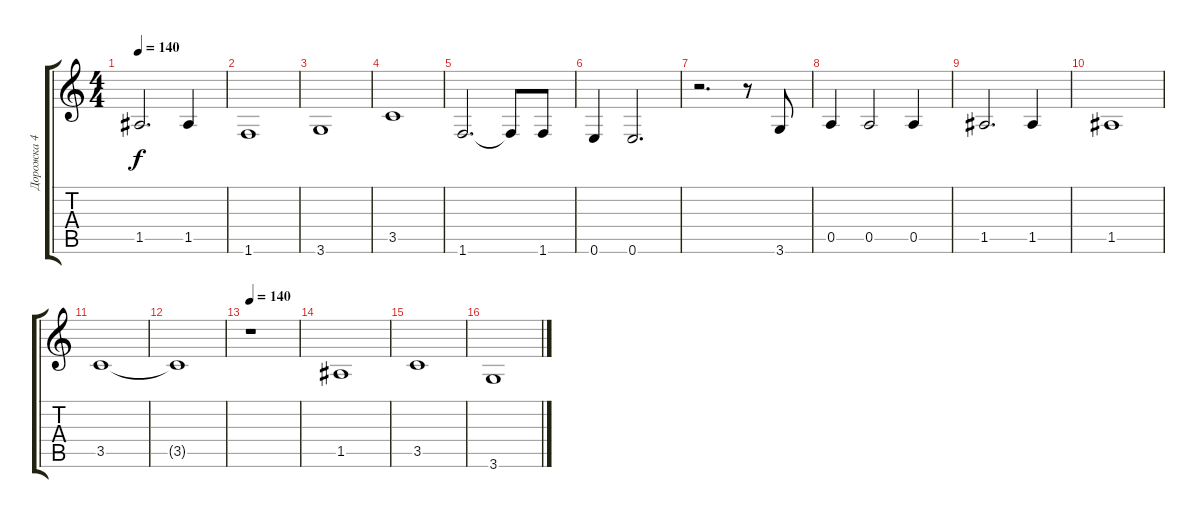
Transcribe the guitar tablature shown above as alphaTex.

\track ("Дорожка 4" "Дорожка 4") {instrument electricbassfinger}
\staff {score tabs}
\tuning (E4 B3 G3 D3 A2 E2) {hide}
\ts (4 4)
\tempo 140
\clef g2
\ks c
1.5.2{d dy f} 1.5.4 |
1.6.1 |
3.6.1 |
3.5.1 |
1.6.2{d} 1.6{t}.8 1.6.8 |
0.6.4 0.6.2{d} |
r.2{d} r.8 3.6.8 |
0.5.4 0.5.2 0.5.4 |
1.5.2{d} 1.5.4 |
1.5.1 |
3.5.1 |
3.5{t}.1 |
\tempo 140
r.1 |
1.5.1 |
3.5.1 |
3.6.1
